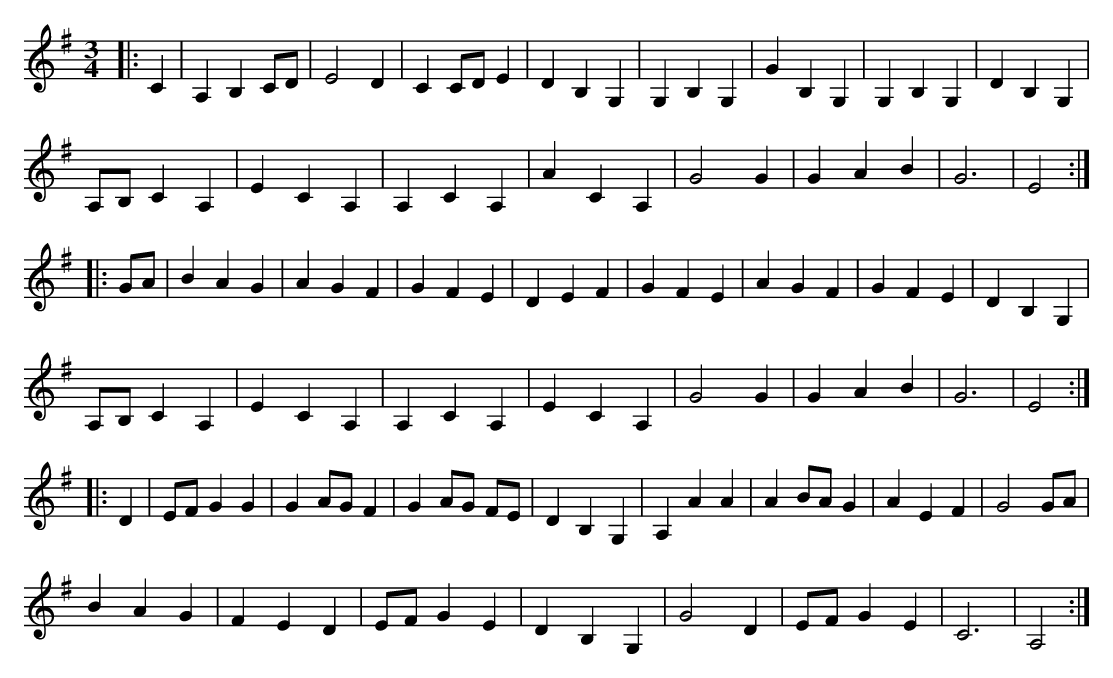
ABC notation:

X:1
M:3/4
K:Ador
|:C2|A,2 B,2 CD|E4 D2|C2 CD E2|D2 B,2 G,2|G,2 B,2 G,2|G2 B,2 G,2|G,2 B,2 G,2|D2 B,2 G,2|
A,B, C2 A,2|E2 C2 A,2|A,2 C2 A,2|A2 C2 A,2|G4 G2|G2 A2 B2|G6|E4:|
|:GA|B2 A2 G2|A2 G2 F2|G2 F2 E2|D2 E2 F2|G2 F2 E2|A2 G2 F2|G2 F2 E2|D2 B,2 G,2|
A,B, C2 A,2|E2 C2 A,2|A,2 C2 A,2|E2 C2 A,2|G4 G2|G2 A2 B2|G6|E4:|
|:D2|EF G2 G2|G2 AG F2|G2 AG FE|D2 B,2 G,2|A,2 A2 A2|A2 BA G2|A2 E2 F2|G4 GA|
B2 A2 G2|F2 E2 D2|EF G2 E2|D2 B,2 G,2|G4 D2|EF G2 E2|C6|A,4:|
